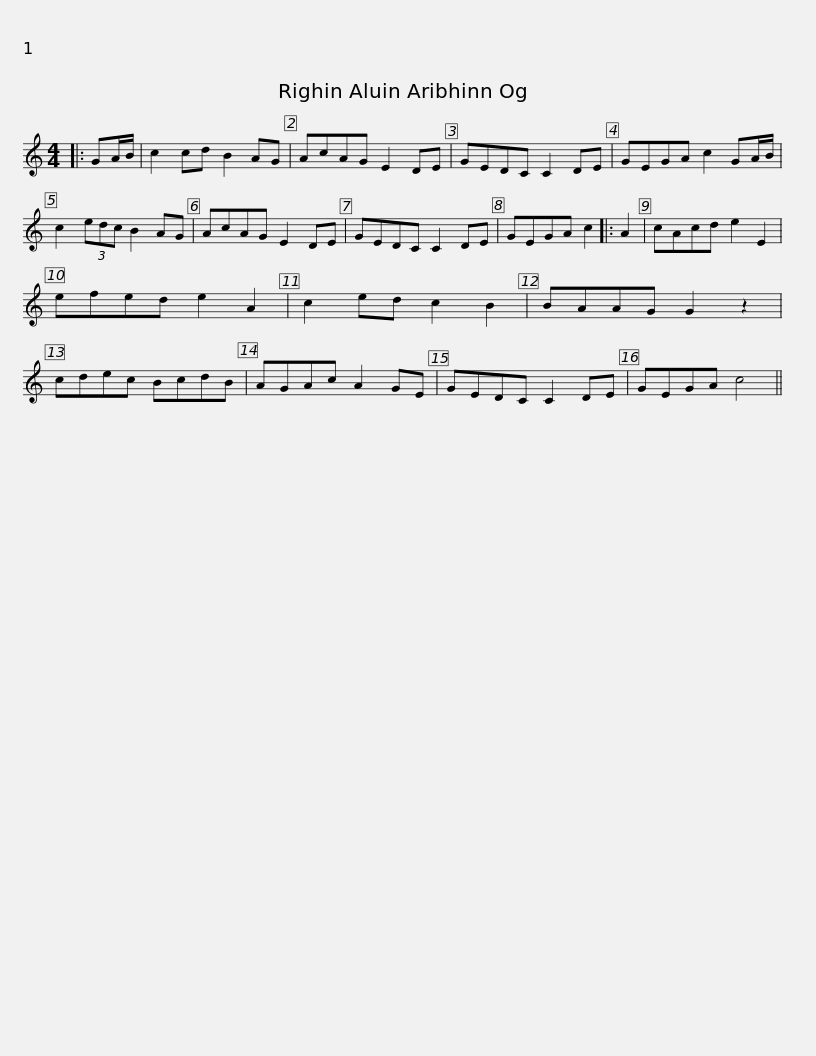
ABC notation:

X:1
L:1/8
M:4/4
I:linebreak $
K:C
V:1 treble
V:1
|: GA/B/ | c2 cd B2 AG | AcAG E2 DE | GEDC C2 DE | GEGA c2 GA/B/ | %5
 c2 (3edc B2 AG |$ AcAG E2 DE | GEDC C2 DE | GEGA c2 |: A2 | %10
 cAcd e2 E2 | efed e2 A2 | c2 ed c2 B2 | BAAG G2 z2 |$ cdec BcdB | %15
 AGAc A2 GE | GEDC C2 DE | GEGA c4 || %18
